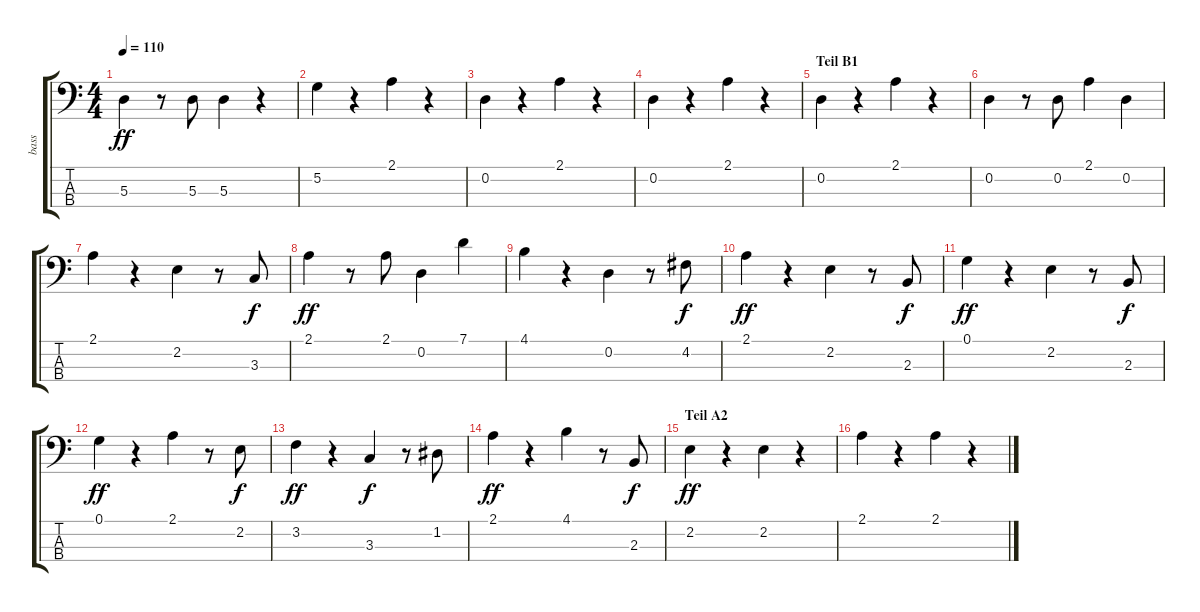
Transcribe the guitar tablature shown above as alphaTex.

\track ("bass" "bass") {instrument electricguitarmuted}
\staff {score tabs}
\tuning (G2 D2 A1 E1) {hide}
\ts (4 4)
\tempo 110
\clef f4
\ks c
5.3.4{dy ff} r.8 5.3.8 5.3.4 r.4 |
5.2.4 r.4 2.1.4 r.4 |
0.2.4 r.4 2.1.4 r.4 |
0.2.4 r.4 2.1.4 r.4 |
\section ("" "Teil B1")
0.2.4 r.4 2.1.4 r.4 |
0.2.4 r.8 0.2.8 2.1.4 0.2.4 |
2.1.4 r.4 2.2.4 r.8 3.3.8{dy f} |
2.1.4{dy ff} r.8 2.1.8 0.2.4 7.1.4 |
4.1.4 r.4 0.2.4 r.8 4.2.8{dy f} |
2.1.4{dy ff} r.4 2.2.4 r.8 2.3.8{dy f} |
0.1.4{dy ff} r.4 2.2.4 r.8 2.3.8{dy f} |
0.1.4{dy ff} r.4 2.1.4 r.8 2.2.8{dy f} |
3.2.4{dy ff} r.4 3.3.4{dy f} r.8 1.2.8 |
2.1.4{dy ff} r.4 4.1.4 r.8 2.3.8{dy f} |
\section ("" "Teil A2")
2.2.4{dy ff} r.4 2.2.4 r.4 |
2.1.4 r.4 2.1.4 r.4
